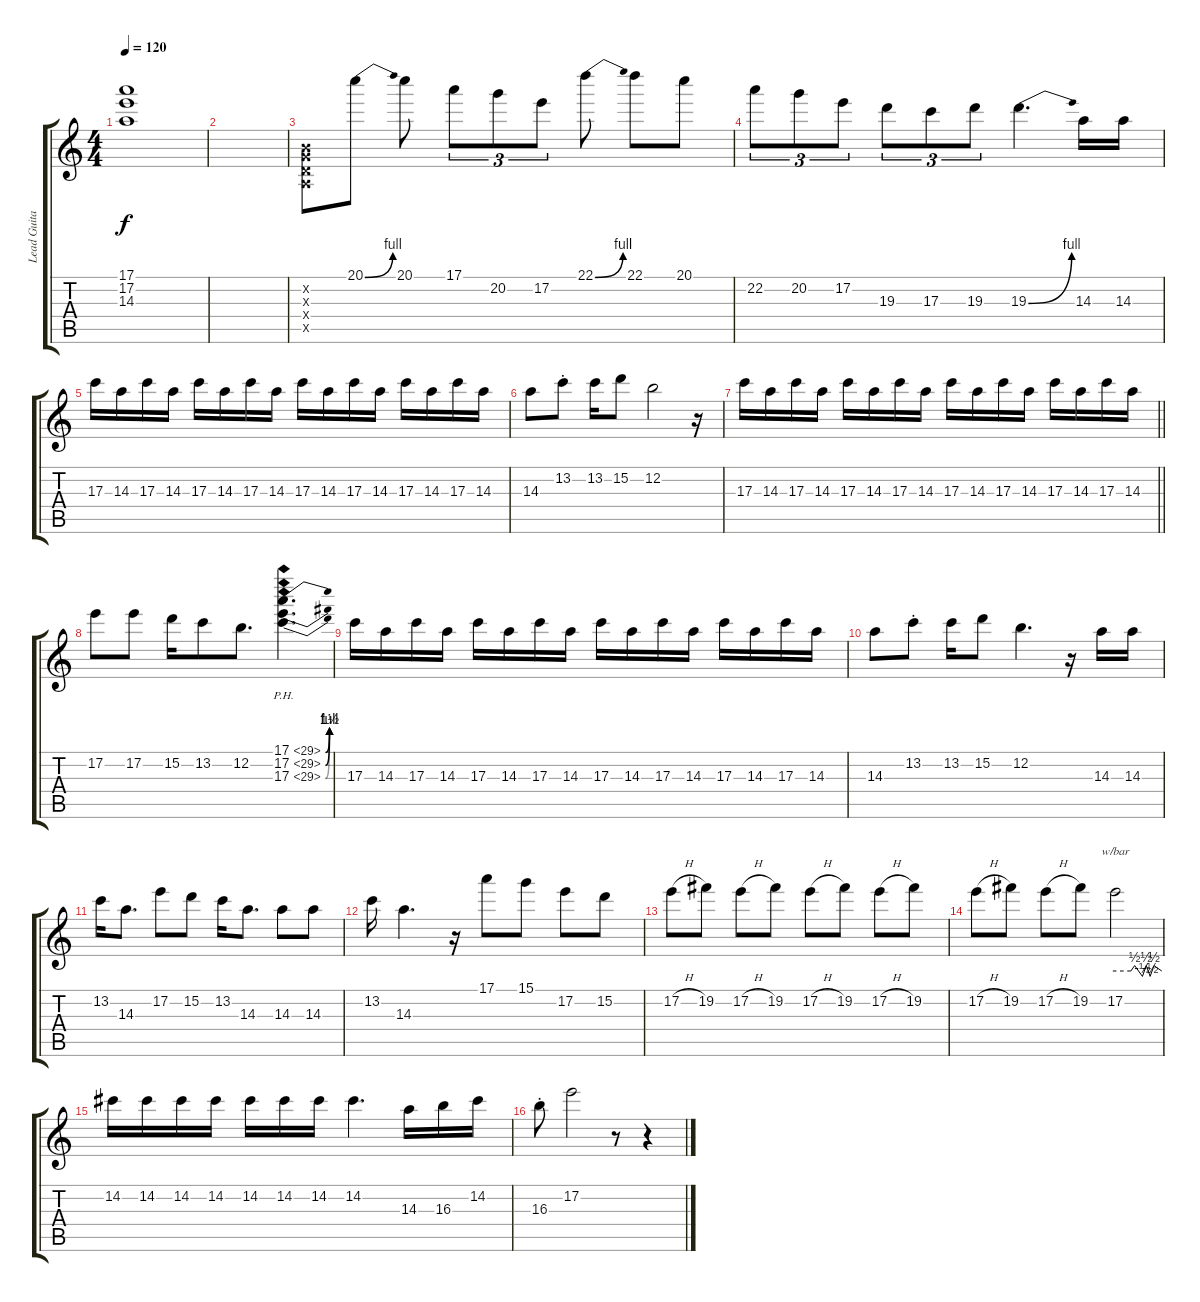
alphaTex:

\track ("Lead Guitar" "Lead Guita") {instrument overdrivenguitar}
\staff {score tabs}
\tuning (E4 B3 G3 D3 A2 E2) {hide}
\ts (4 4)
\tempo 120
\clef g2
\ks c
(17.1 17.2 14.3).1{dy f} |
|
(0.2{x} 0.3{x} 0.4{x} 0.5{x}).8 20.1{be (bend 0 0 60 4)}.8 20.1.8 17.1.8{tu (3 2)} 20.2.8{tu (3 2)} 17.2.8{tu (3 2)} 22.1{be (bend 0 0 60 4)}.8 22.1.8 20.1.8 |
22.2.8{tu (3 2)} 20.2.8{tu (3 2)} 17.2.8{tu (3 2)} 19.3.8{tu (3 2)} 17.3.8{tu (3 2)} 19.3.8{tu (3 2)} 19.3{be (bend 0 0 60 4)}.4{d} 14.3.16 14.3.16 |
17.3.16 14.3.16 17.3.16 14.3.16 17.3.16 14.3.16 17.3.16 14.3.16 17.3.16 14.3.16 17.3.16 14.3.16 17.3.16 14.3.16 17.3.16 14.3.16 |
14.3.8 13.2{st}.8 13.2.16 15.2.8 12.2.2 r.16 |
\barLineRight lightlight
17.3.16 14.3.16 17.3.16 14.3.16 17.3.16 14.3.16 17.3.16 14.3.16 17.3.16 14.3.16 17.3.16 14.3.16 17.3.16 14.3.16 17.3.16 14.3.16 |
17.2.8 17.2.8 15.2.16 13.2.8 12.2.8{d} (17.1{be (bend 0 0 60 6) ph 12} 17.2{be (bend 0 0 60 4) ph 12} 17.3{be (bend 0 0 60 4) ph 12}).4{d} |
17.3.16 14.3.16 17.3.16 14.3.16 17.3.16 14.3.16 17.3.16 14.3.16 17.3.16 14.3.16 17.3.16 14.3.16 17.3.16 14.3.16 17.3.16 14.3.16 |
14.3.8 13.2{st}.8 13.2.16 15.2.8 12.2.4{d} r.16 14.3.16 14.3.16 |
13.2.16 14.3.8{d} 17.2.8 15.2.8 13.2.16 14.3.8{d} 14.3.8 14.3.8 |
13.2.16 14.3.4{d} r.16 17.1.8 15.1.8 17.2.8 15.2.8 |
17.2{h}.8 19.2.8 17.2{h}.8 19.2.8 17.2{h}.8 19.2.8 17.2{h}.8 19.2.8 |
17.2{h}.8 19.2.8 17.2{h}.8 19.2.8 17.2.2{tbe (custom default 0 0 20 0 25 2 30 0 35 -2 40 2 45 -2 50 2 60 0)} |
14.2.16 14.2.16 14.2.16 14.2.16 14.2.16 14.2.16 14.2.16 14.2.4{d} 14.3.16 16.3.16 14.2.16 |
16.3{st}.8 17.2.2 r.8 r.4
